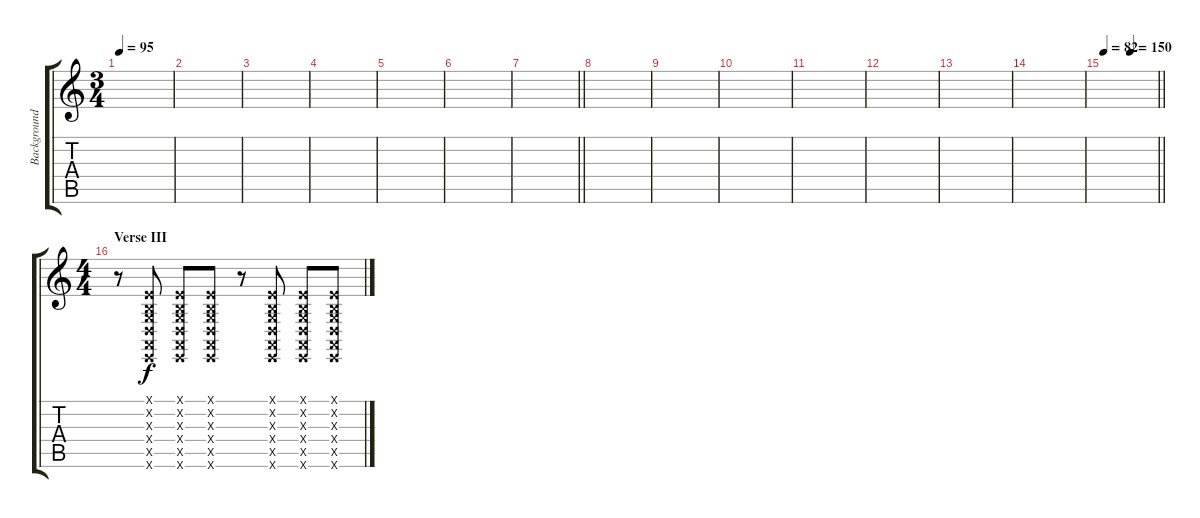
\track ("Background: Vocals" "Background") {instrument lead6voice}
\staff {score tabs}
\tuning (E4 B3 G3 D3 A2 E2) {hide}
\ts (3 4)
\tempo 95
\clef g2
\ks c
|
|
|
|
|
|
\barLineRight lightlight
|
|
|
|
|
|
|
|
\tempo 82
\tempo (150 0.5)
\barLineRight lightlight
|
\ts (4 4)
\section ("" "Verse III")
r.8 (0.1{x} 0.2{x} 0.3{x} 0.4{x} 0.5{x} 0.6{x}).8 (0.1{x} 0.2{x} 0.3{x} 0.4{x} 0.5{x} 0.6{x}).8 (0.1{x} 0.2{x} 0.3{x} 0.4{x} 0.5{x} 0.6{x}).8 r.8 (0.1{x} 0.2{x} 0.3{x} 0.4{x} 0.5{x} 0.6{x}).8 (0.1{x} 0.2{x} 0.3{x} 0.4{x} 0.5{x} 0.6{x}).8 (0.1{x} 0.2{x} 0.3{x} 0.4{x} 0.5{x} 0.6{x}).8
